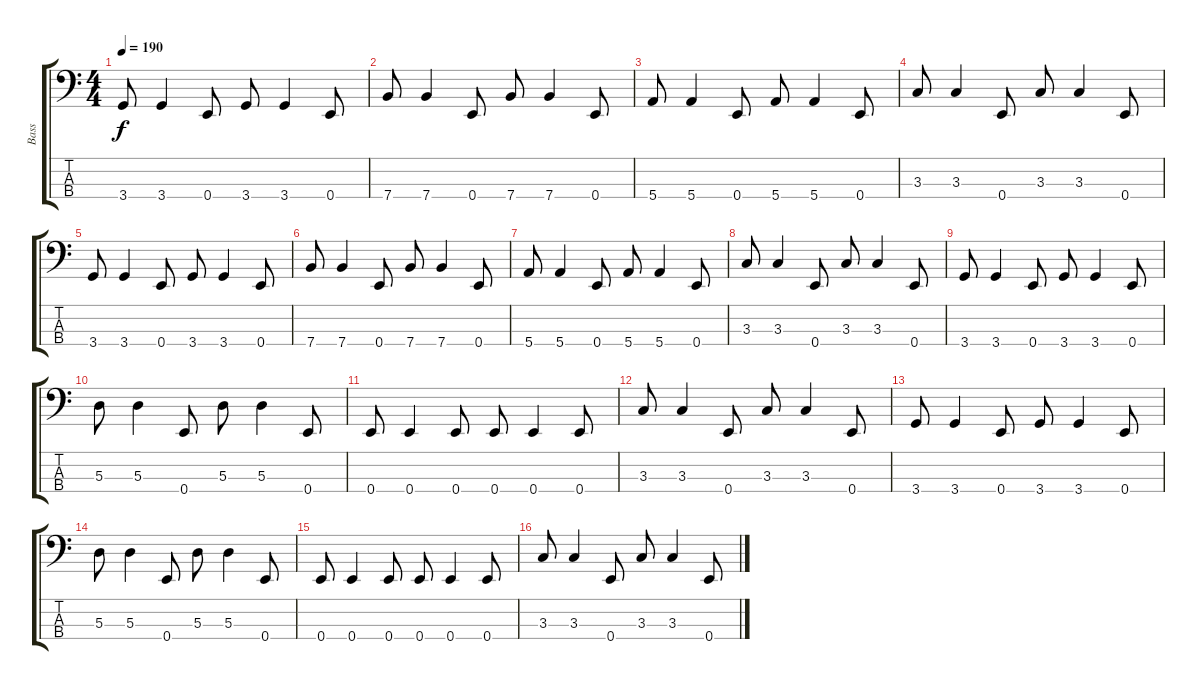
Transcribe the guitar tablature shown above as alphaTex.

\track ("Bass" "Bass") {instrument slapbass2}
\staff {score tabs}
\tuning (G2 D2 A1 E1) {hide}
\ts (4 4)
\tempo 190
\clef f4
\ks c
3.4.8{dy f} 3.4.4 0.4.8 3.4.8 3.4.4 0.4.8 |
7.4.8 7.4.4 0.4.8 7.4.8 7.4.4 0.4.8 |
5.4.8 5.4.4 0.4.8 5.4.8 5.4.4 0.4.8 |
3.3.8 3.3.4 0.4.8 3.3.8 3.3.4 0.4.8 |
3.4.8 3.4.4 0.4.8 3.4.8 3.4.4 0.4.8 |
7.4.8 7.4.4 0.4.8 7.4.8 7.4.4 0.4.8 |
5.4.8 5.4.4 0.4.8 5.4.8 5.4.4 0.4.8 |
3.3.8 3.3.4 0.4.8 3.3.8 3.3.4 0.4.8 |
3.4.8 3.4.4 0.4.8 3.4.8 3.4.4 0.4.8 |
5.3.8 5.3.4 0.4.8 5.3.8 5.3.4 0.4.8 |
0.4.8 0.4.4 0.4.8 0.4.8 0.4.4 0.4.8 |
3.3.8 3.3.4 0.4.8 3.3.8 3.3.4 0.4.8 |
3.4.8 3.4.4 0.4.8 3.4.8 3.4.4 0.4.8 |
5.3.8 5.3.4 0.4.8 5.3.8 5.3.4 0.4.8 |
0.4.8 0.4.4 0.4.8 0.4.8 0.4.4 0.4.8 |
3.3.8 3.3.4 0.4.8 3.3.8 3.3.4 0.4.8
